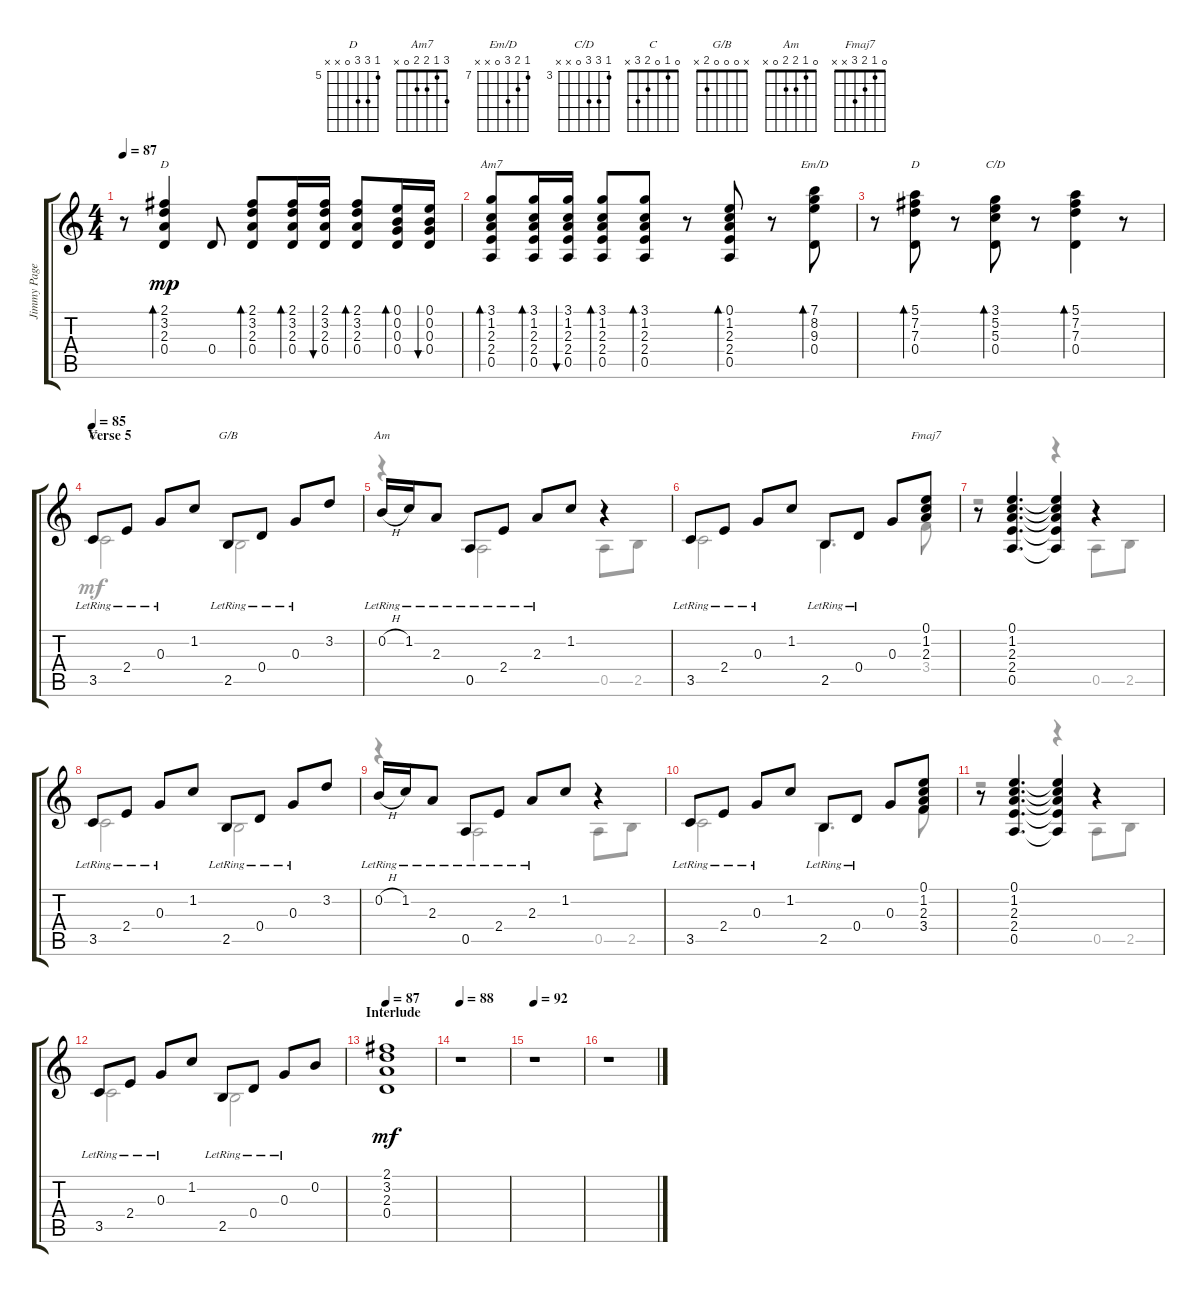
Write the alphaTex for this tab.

\track ("Jimmy Page - Acoustic Guitar" "Jimmy Page") {instrument acousticguitarsteel}
\staff {score tabs}
\tuning (E4 B3 G3 D3 A2 E2) {hide}
\chord ("D" 2 3 2 0 x x)
\chord ("Am7" 3 1 2 2 0 x)
\chord ("Em/D" 7 8 9 0 x x) {firstfret 7}
\chord ("D" 5 7 7 0 x x) {firstfret 5}
\chord ("C/D" 3 5 5 0 x x) {firstfret 3}
\chord ("C" 0 1 0 2 3 x)
\chord ("G/B" x 0 0 0 2 x)
\chord ("Am" 0 1 2 2 0 x)
\chord ("Fmaj7" 0 1 2 3 x x)
\voice
\ts (4 4)
\tempo 87
\clef g2
\ks c
r.8{dy mp} (2.1 3.2 2.3 0.4).4{bd 30 ch "D"} 0.4.8 (2.1 3.2 2.3 0.4).8{bd 30} (2.1 3.2 2.3 0.4).16{bd 60} (2.1 3.2 2.3 0.4).16{bu 60} (2.1 3.2 2.3 0.4).8{bd 60} (0.1 0.2 0.3 0.4).16{bd 30} (0.1 0.2 0.3 0.4).16{bu 60} |
(3.1 1.2 2.3 2.4 0.5).8{bd 30 ch "Am7"} (3.1 1.2 2.3 2.4 0.5).16{bd 30} (3.1 1.2 2.3 2.4 0.5).16{bu 30} (3.1 1.2 2.3 2.4 0.5).8{bd 30} (3.1 1.2 2.3 2.4 0.5).8{bd 30} r.8 (0.1 1.2 2.3 2.4 0.5).8{bd 30} r.8 (7.1 8.2 9.3 0.4).8{bd 30 ch "Em/D"} |
r.8 (5.1 7.2 7.3 0.4).8{bd 30 ch "D"} r.8 (3.1 5.2 5.3 0.4).8{bd 30 ch "C/D"} r.8 (5.1 7.2 7.3 0.4).4{bd 30} r.8 |
\section ("" "Verse 5")
\tempo 85
3.5{lr}.8{ch "C"} 2.4{lr}.8 0.3{lr}.8 1.2.8 2.5{lr}.8{ch "G/B"} 0.4{lr}.8 0.3{lr}.8 3.2.8 |
0.2{h lr}.16{ch "Am"} 1.2{lr}.16 2.3{lr}.8 0.5{lr}.8 2.4{lr}.8 2.3{lr}.8 1.2.8 r.4 |
3.5{lr}.8 2.4{lr}.8 0.3{lr}.8 1.2.8 2.5{lr}.8 0.4{lr}.8 0.3.8 (0.1 1.2 2.3).8{ch "Fmaj7"} |
r.8 (0.1 1.2 2.3 2.4 0.5).4{d} (0.1{t} 1.2{t} 2.3{t} 2.4{t} 0.5{t}).4 r.4 |
3.5{lr}.8 2.4{lr}.8 0.3{lr}.8 1.2.8 2.5{lr}.8 0.4{lr}.8 0.3{lr}.8 3.2.8 |
0.2{h lr}.16 1.2{lr}.16 2.3{lr}.8 0.5{lr}.8 2.4{lr}.8 2.3{lr}.8 1.2.8 r.4 |
3.5{lr}.8 2.4{lr}.8 0.3{lr}.8 1.2.8 2.5{lr}.8 0.4{lr}.8 0.3.8 (0.1 1.2 2.3 3.4).8 |
r.8 (0.1 1.2 2.3 2.4 0.5).4{d} (0.1{t} 1.2{t} 2.3{t} 2.4{t} 0.5{t}).4 r.4 |
3.5{lr}.8 2.4{lr}.8 0.3{lr}.8 1.2.8 2.5{lr}.8 0.4{lr}.8 0.3{lr}.8 0.2.8 |
\section ("" "Interlude")
\tempo 87
(2.1 3.2 2.3 0.4).1{dy mf} |
\tempo 88
r.1 |
\tempo 92
r.1 |
r.1
\voice
\clef g2
\ottava regular
\simile none
\ks c
|
|
|
3.5.2 2.5.2 |
r.4 0.5.2 0.5.8 2.5.8 |
3.5.2 2.5.4{d} 3.4.8 |
r.2 r.4 0.5.8 2.5.8 |
3.5.2 2.5.2 |
r.4 0.5.2 0.5.8 2.5.8 |
3.5.2 2.5.4{d} 3.4.8 |
r.2 r.4 0.5.8 2.5.8 |
3.5.2 2.5.2 |
|
|
|
